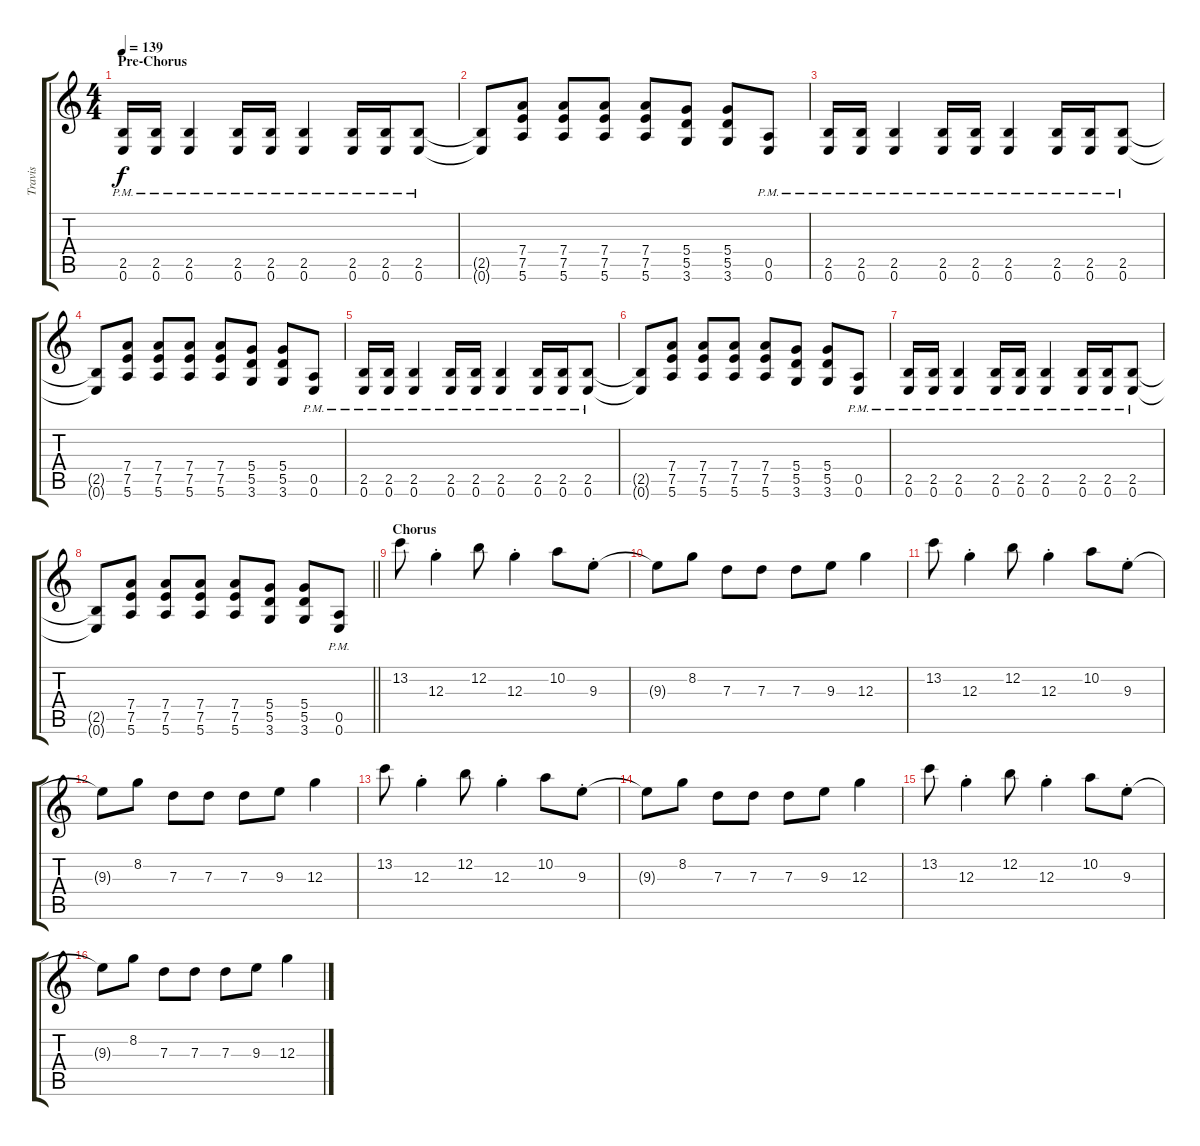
\track ("Travis" "Travis") {instrument electricguitarclean}
\staff {score tabs}
\tuning (E4 B3 G3 D3 A2 E2) {hide}
\ts (4 4)
\section ("" "Pre-Chorus")
\tempo 139
\clef g2
\ks c
(2.5{pm} 0.6{pm}).16{dy f instrument overdrivenguitar} (2.5{pm} 0.6{pm}).16 (2.5{pm} 0.6{pm}).4 (2.5{pm} 0.6{pm}).16 (2.5{pm} 0.6{pm}).16 (2.5{pm} 0.6{pm}).4 (2.5{pm} 0.6{pm}).16 (2.5{pm} 0.6{pm}).16 (2.5{pm} 0.6{pm}).8 |
(2.5{t} 0.6{t}).8 (7.4 7.5 5.6).8 (7.4 7.5 5.6).8 (7.4 7.5 5.6).8 (7.4 7.5 5.6).8 (5.4 5.5 3.6).8 (5.4 5.5 3.6).8 (0.5{pm} 0.6{pm}).8 |
(2.5{pm} 0.6{pm}).16{instrument overdrivenguitar} (2.5{pm} 0.6{pm}).16 (2.5{pm} 0.6{pm}).4 (2.5{pm} 0.6{pm}).16 (2.5{pm} 0.6{pm}).16 (2.5{pm} 0.6{pm}).4 (2.5{pm} 0.6{pm}).16 (2.5{pm} 0.6{pm}).16 (2.5{pm} 0.6{pm}).8 |
(2.5{t} 0.6{t}).8 (7.4 7.5 5.6).8 (7.4 7.5 5.6).8 (7.4 7.5 5.6).8 (7.4 7.5 5.6).8 (5.4 5.5 3.6).8 (5.4 5.5 3.6).8 (0.5{pm} 0.6{pm}).8 |
(2.5{pm} 0.6{pm}).16{instrument overdrivenguitar} (2.5{pm} 0.6{pm}).16 (2.5{pm} 0.6{pm}).4 (2.5{pm} 0.6{pm}).16 (2.5{pm} 0.6{pm}).16 (2.5{pm} 0.6{pm}).4 (2.5{pm} 0.6{pm}).16 (2.5{pm} 0.6{pm}).16 (2.5{pm} 0.6{pm}).8 |
(2.5{t} 0.6{t}).8 (7.4 7.5 5.6).8 (7.4 7.5 5.6).8 (7.4 7.5 5.6).8 (7.4 7.5 5.6).8 (5.4 5.5 3.6).8 (5.4 5.5 3.6).8 (0.5{pm} 0.6{pm}).8 |
(2.5{pm} 0.6{pm}).16{instrument overdrivenguitar} (2.5{pm} 0.6{pm}).16 (2.5{pm} 0.6{pm}).4 (2.5{pm} 0.6{pm}).16 (2.5{pm} 0.6{pm}).16 (2.5{pm} 0.6{pm}).4 (2.5{pm} 0.6{pm}).16 (2.5{pm} 0.6{pm}).16 (2.5{pm} 0.6{pm}).8 |
\barLineRight lightlight
(2.5{t} 0.6{t}).8 (7.4 7.5 5.6).8 (7.4 7.5 5.6).8 (7.4 7.5 5.6).8 (7.4 7.5 5.6).8 (5.4 5.5 3.6).8 (5.4 5.5 3.6).8 (0.5{pm} 0.6{pm}).8 |
\section ("" "Chorus")
13.2.8 12.3{st}.4 12.2.8 12.3{st}.4 10.2.8 9.3{st}.8 |
9.3{t}.8 8.2.8 7.3.8 7.3.8 7.3.8 9.3.8 12.3.4 |
13.2.8 12.3{st}.4 12.2.8 12.3{st}.4 10.2.8 9.3{st}.8 |
9.3{t}.8 8.2.8 7.3.8 7.3.8 7.3.8 9.3.8 12.3.4 |
13.2.8 12.3{st}.4 12.2.8 12.3{st}.4 10.2.8 9.3{st}.8 |
9.3{t}.8 8.2.8 7.3.8 7.3.8 7.3.8 9.3.8 12.3.4 |
13.2.8 12.3{st}.4 12.2.8 12.3{st}.4 10.2.8 9.3{st}.8 |
9.3{t}.8 8.2.8 7.3.8 7.3.8 7.3.8 9.3.8 12.3.4
